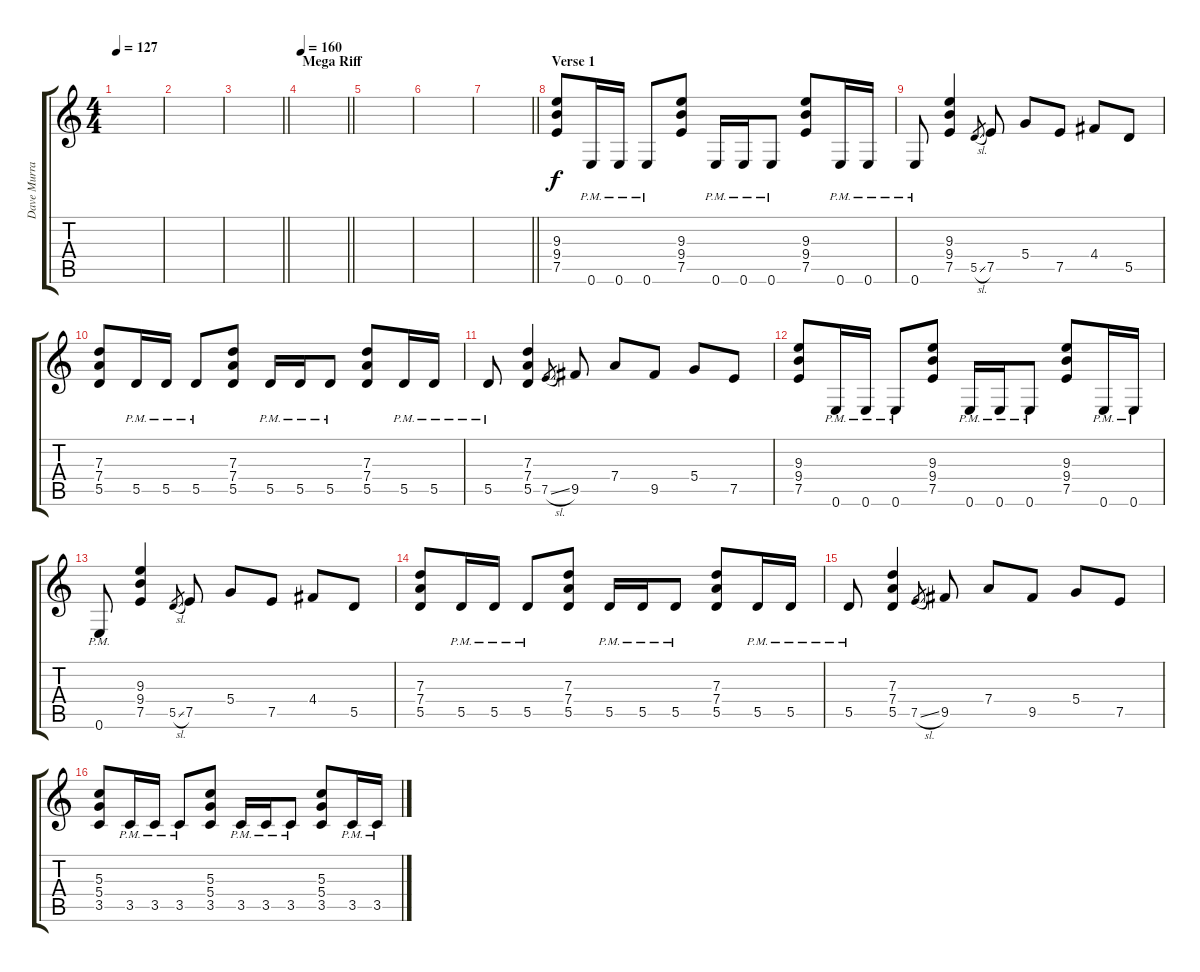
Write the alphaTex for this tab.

\track ("Dave Murray" "Dave Murra") {instrument overdrivenguitar}
\staff {score tabs}
\tuning (E4 B3 G3 D3 A2 E2) {hide}
\ts (4 4)
\tempo 127
\clef g2
\ks c
|
|
\barLineRight lightlight
|
\section ("" "Mega Riff")
\tempo 160
\barLineRight lightlight
|
|
|
\barLineRight lightlight
|
\section ("" "Verse 1")
(9.3 9.4 7.5).8 0.6{pm}.16 0.6{pm}.16 0.6{pm}.8 (9.3 9.4 7.5).8 0.6{pm}.16 0.6{pm}.16 0.6{pm}.8 (9.3 9.4 7.5).8 0.6{pm}.16 0.6{pm}.16 |
0.6{pm}.8 (9.3 9.4 7.5).4 5.5{sl}.8{gr} 7.5.8 5.4.8 7.5.8 4.4.8 5.5.8 |
(7.3 7.4 5.5).8 5.5{pm}.16 5.5{pm}.16 5.5{pm}.8 (7.3 7.4 5.5).8 5.5{pm}.16 5.5{pm}.16 5.5{pm}.8 (7.3 7.4 5.5).8 5.5{pm}.16 5.5{pm}.16 |
5.5{pm}.8 (7.3 7.4 5.5).4 7.5{sl}.8{gr} 9.5.8 7.4.8 9.5.8 5.4.8 7.5.8 |
(9.3 9.4 7.5).8 0.6{pm}.16 0.6{pm}.16 0.6{pm}.8 (9.3 9.4 7.5).8 0.6{pm}.16 0.6{pm}.16 0.6{pm}.8 (9.3 9.4 7.5).8 0.6{pm}.16 0.6{pm}.16 |
0.6{pm}.8 (9.3 9.4 7.5).4 5.5{sl}.8{gr} 7.5.8 5.4.8 7.5.8 4.4.8 5.5.8 |
(7.3 7.4 5.5).8 5.5{pm}.16 5.5{pm}.16 5.5{pm}.8 (7.3 7.4 5.5).8 5.5{pm}.16 5.5{pm}.16 5.5{pm}.8 (7.3 7.4 5.5).8 5.5{pm}.16 5.5{pm}.16 |
5.5{pm}.8 (7.3 7.4 5.5).4 7.5{sl}.8{gr} 9.5.8 7.4.8 9.5.8 5.4.8 7.5.8 |
(5.3 5.4 3.5).8 3.5{pm}.16 3.5{pm}.16 3.5{pm}.8 (5.3 5.4 3.5).8 3.5{pm}.16 3.5{pm}.16 3.5{pm}.8 (5.3 5.4 3.5).8 3.5{pm}.16 3.5{pm}.16
